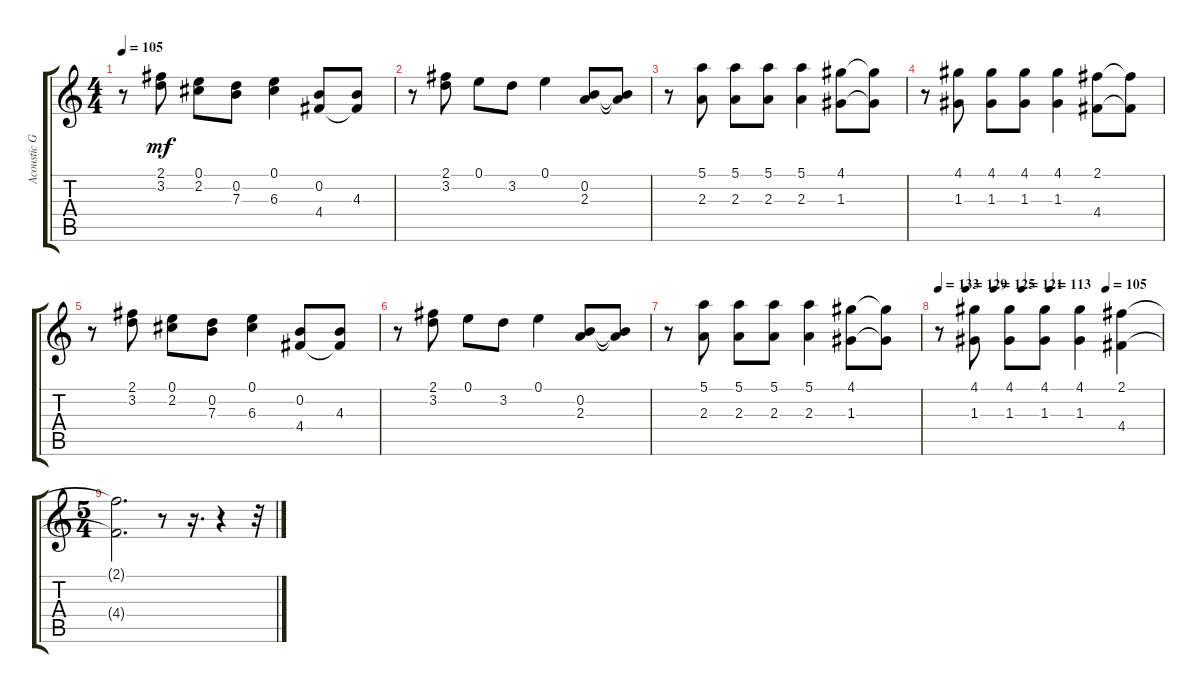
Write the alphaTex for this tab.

\track ("Acoustic Guitar 1" "Acoustic G") {instrument acousticguitarsteel}
\staff {score tabs}
\tuning (E4 B3 G3 D3 A2 E2) {hide}
\ts (4 4)
\tempo 105
\clef g2
\ks c
r.8{dy mf} (2.1 3.2).8 (0.1 2.2).8 (0.2 7.3).8 (0.1 6.3).4 (0.2 4.4).8 (4.3 4.4{t}).8 |
r.8 (2.1 3.2).8 0.1.8 3.2.8 0.1.4 (0.2 2.3).8 (0.2{t} 2.3{t}).8 |
r.8 (5.1 2.3).8 (5.1 2.3).8 (5.1 2.3).8 (5.1 2.3).4 (4.1 1.3).8 (4.1{t} 1.3{t}).8 |
r.8 (4.1 1.3).8 (4.1 1.3).8 (4.1 1.3).8 (4.1 1.3).4 (2.1 4.4).8 (2.1{t} 4.4{t}).8 |
r.8 (2.1 3.2).8 (0.1 2.2).8 (0.2 7.3).8 (0.1 6.3).4 (0.2 4.4).8 (4.3 4.4{t}).8 |
r.8 (2.1 3.2).8 0.1.8 3.2.8 0.1.4 (0.2 2.3).8 (0.2{t} 2.3{t}).8 |
r.8 (5.1 2.3).8 (5.1 2.3).8 (5.1 2.3).8 (5.1 2.3).4 (4.1 1.3).8 (4.1{t} 1.3{t}).8 |
\tempo 133
\tempo (129 0.125)
\tempo (125 0.25)
\tempo (121 0.375)
\tempo (113 0.5)
\tempo (105 0.75)
r.8 (4.1 1.3).8 (4.1 1.3).8 (4.1 1.3).8 (4.1 1.3).4 (2.1 4.4).4 |
\ts (5 4)
(2.1{t} 4.4{t}).2{d} r.8 r.16{d} r.4 r.32
